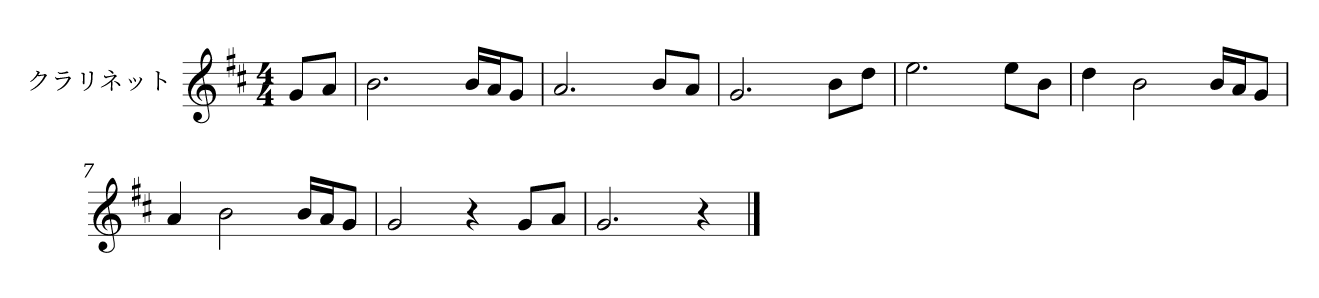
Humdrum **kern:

**kern
*part1
*staff1
*I"クラリネット
*stria5
*clefG2
*ITrd1c2
*k[]
*M4/4
*MM80
=1
8fL
8gJ
=2
2.a
16aLL
16gJ
8fJ
=3
2.g
8aL
8gJ
=4
2.f
8aL
8ccJ
=5
2.dd
8ddL
8aJ
=6
4cc
2a
16aLL
16gJ
8fJ
=7
4g
2a
16aLL
16gJ
8fJ
=8
2f
4r
8fL
8gJ
=9
2.f
4r
==
*-
